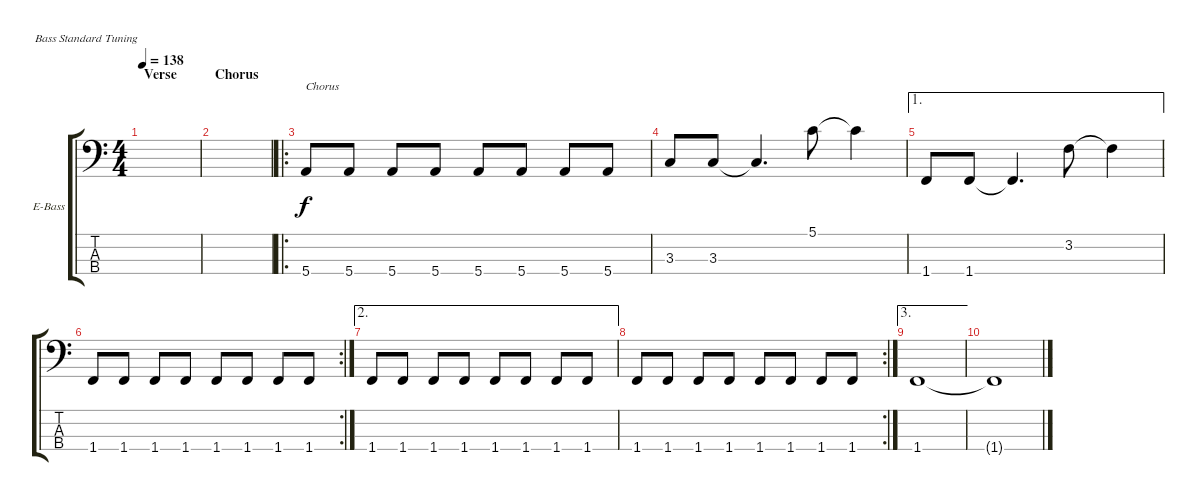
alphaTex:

\defaultSystemsLayout 4
\bracketExtendMode groupsimilarinstruments
\firstSystemTrackNameOrientation horizontal
\otherSystemsTrackNameOrientation horizontal
\track ("Electric Bass" "E-Bass") {instrument electricbassfinger}
\staff {score tabs}
\tuning (G2 D2 A1 E1)
\ts (4 4)
\section ("" "Verse")
\tempo 138
\clef f4
\ks c
|
\section ("" "Chorus")
|
\ro
5.4.8{txt "Chorus"} 5.4.8 5.4.8 5.4.8 5.4.8 5.4.8 5.4.8 5.4.8 |
3.3.8 3.3.8 3.3{t}.4{d} 5.1.8 5.1{t}.4 |
\ae 1
1.4.8 1.4.8 1.4{t}.4{d} 3.2.8 3.2{t}.4 |
\rc 2
1.4.8 1.4.8 1.4.8 1.4.8 1.4.8 1.4.8 1.4.8 1.4.8 |
\ae 2
1.4.8 1.4.8 1.4.8 1.4.8 1.4.8 1.4.8 1.4.8 1.4.8 |
\rc 2
1.4.8 1.4.8 1.4.8 1.4.8 1.4.8 1.4.8 1.4.8 1.4.8 |
\ae 3
1.4.1 |
1.4{t}.1
